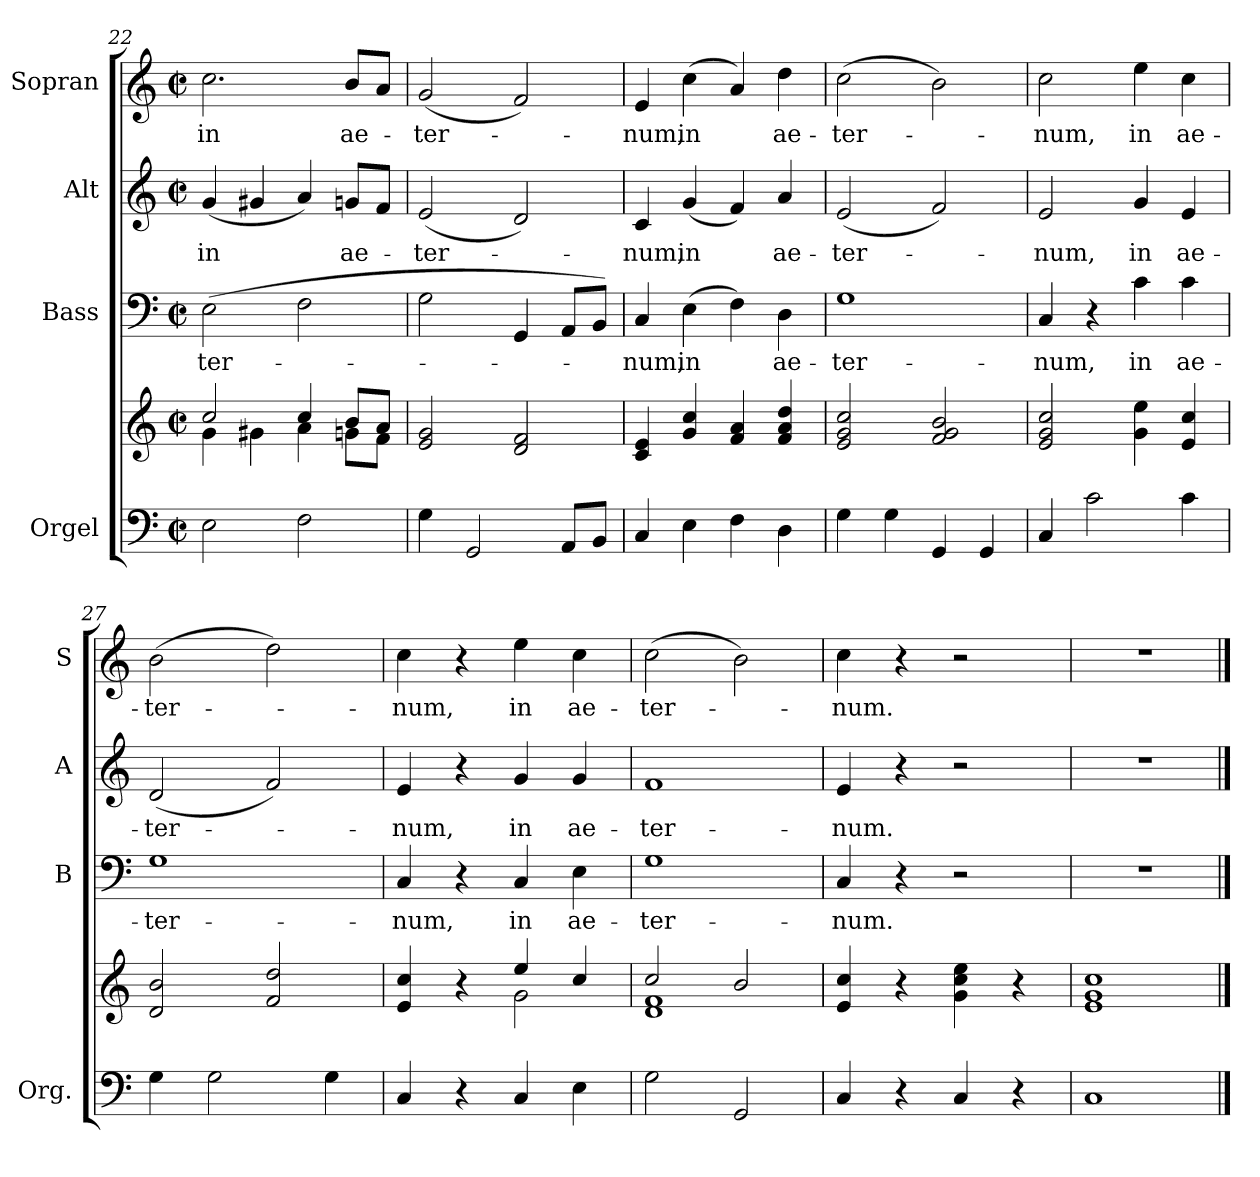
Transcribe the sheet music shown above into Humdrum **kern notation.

**kern	**kern	**kern	**text	**kern	**text	**kern	**text
*part4	*part4	*part3	*part3	*part2	*part2	*part1	*part1
*staff5	*staff4	*staff3	*staff3	*staff2	*staff2	*staff1	*staff1
*I"Orgel	*	*I"Bass	*	*I"Alt	*	*I"Sopran	*
*I'Org.	*	*I'B	*	*I'A	*	*I'S	*
*clefF4	*clefG2	*clefF4	*	*clefG2	*	*clefG2	*
*k[]	*k[]	*k[]	*	*k[]	*	*k[]	*
*C:	*C:	*C:	*	*C:	*	*C:	*
*M2/2	*M2/2	*M2/2	*	*M2/2	*	*M2/2	*
*met(c|)	*met(c|)	*met(c|)	*	*met(c|)	*	*met(c|)	*
=22	=22	=22	=22	=22	=22	=22	=22
*	*^	*	*	*	*	*	*
!	!	!	!	!LO:LY:b	!	!LO:LY:b	!	!LO:LY:b
2E\	2cc/	4g\	(>2E\	-ter-	(<4g/	in	2.cc\	in
.	.	4g#X\	.	.	4g#X/	.	.	.
2F\	4cc/	4a\	2F\	.	4a/)	.	.	.
!	!	!	!	!	!	!LO:LY:b	!	!LO:LY:b
.	8b/L	8gn\L	.	.	8gn/L	ae-	8b/L	ae-
.	8a/J	8f\J	.	.	8f/J	.	8a/J	.
=23	=23	=23	=23	=23	=23	=23	=23	=23
!	!	!	!	!	!	!LO:LY:b	!	!LO:LY:b
*	*v	*v	*	*	*	*	*	*
4G\	2e/ 2g/	2G\	.	(<2e/	-ter-	(<2g/	-ter-
2GG/	.	.	.	.	.	.	.
.	2d/ 2f/	4GG/	.	2d/)	.	2f/)	.
8AA/L	.	8AA/L	.	.	.	.	.
8BB/J	.	8BB/J)	.	.	.	.	.
=24	=24	=24	=24	=24	=24	=24	=24
!	!	!	!LO:LY:b	!	!LO:LY:b	!	!LO:LY:b
4C/	4c/ 4e/	4C/	-num,	4c/	-num,	4e/	-num,
!	!	!	!LO:LY:b	!	!LO:LY:b	!	!LO:LY:b
4E\	4g/ 4cc/	(>4E\	in	(<4g/	in	(>4cc\	in
4F\	4f/ 4a/	4F\)	.	4f/)	.	4a/)	.
!	!	!	!LO:LY:b	!	!LO:LY:b	!	!LO:LY:b
4D\	4f/ 4a/ 4dd/	4D\	ae-	4a/	ae-	4dd\	ae-
=25	=25	=25	=25	=25	=25	=25	=25
!	!	!	!LO:LY:b	!	!LO:LY:b	!	!LO:LY:b
4G\	2e/ 2g/ 2cc/	1G	-ter-	(<2e/	-ter-	(>2cc\	-ter-
4G\	.	.	.	.	.	.	.
4GG/	2f/ 2g/ 2b/	.	.	2f/)	.	2b\)	.
4GG/	.	.	.	.	.	.	.
!!LO:LB:g=z
=26	=26	=26	=26	=26	=26	=26	=26
!	!	!	!LO:LY:b	!	!LO:LY:b	!	!LO:LY:b
4C/	2e/ 2g/ 2cc/	4C/	-num,	2e/	-num,	2cc\	-num,
2c\	.	4r	.	.	.	.	.
!	!	!	!LO:LY:b	!	!LO:LY:b	!	!LO:LY:b
.	4g\ 4ee\	4c\	in	4g/	in	4ee\	in
!	!	!	!LO:LY:b	!	!LO:LY:b	!	!LO:LY:b
4c\	4e/ 4cc/	4c\	ae-	4e/	ae-	4cc\	ae-
=27	=27	=27	=27	=27	=27	=27	=27
!	!	!	!LO:LY:b	!	!LO:LY:b	!	!LO:LY:b
4G\	2d/ 2b/	1G	-ter-	(<2d/	-ter-	(>2b\	-ter-
2G\	.	.	.	.	.	.	.
.	2f/ 2dd/	.	.	2f/)	.	2dd\)	.
4G\	.	.	.	.	.	.	.
=28	=28	=28	=28	=28	=28	=28	=28
*	*^	*	*	*	*	*	*
!	!	!	!	!LO:LY:b	!	!LO:LY:b	!	!LO:LY:b
4C/	4e/ 4cc/	2ryy	4C/	-num,	4e/	-num,	4cc\	-num,
4r	4r	.	4r	.	4r	.	4r	.
!	!	!	!	!LO:LY:b	!	!LO:LY:b	!	!LO:LY:b
4C/	4ee/	2g\	4C/	in	4g/	in	4ee\	in
!	!	!	!	!LO:LY:b	!	!LO:LY:b	!	!LO:LY:b
4E\	4cc/	.	4E\	ae-	4g/	ae-	4cc\	ae-
=29	=29	=29	=29	=29	=29	=29	=29	=29
!	!	!	!	!LO:LY:b	!	!LO:LY:b	!	!LO:LY:b
2G\	2cc/	1d 1f	1G	-ter-	1f	-ter-	(>2cc\	-ter-
2GG/	2b/	.	.	.	.	.	2b\)	.
*	*v	*v	*	*	*	*	*	*
=30	=30	=30	=30	=30	=30	=30	=30
!	!	!	!LO:LY:b	!	!LO:LY:b	!	!LO:LY:b
4C/	4e/ 4cc/	4C/	-num.	4e/	-num.	4cc\	-num.
4r	4r	4r	.	4r	.	4r	.
4C/	4g\ 4cc\ 4ee\	2r	.	2r	.	2r	.
4r	4r	.	.	.	.	.	.
=31	=31	=31	=31	=31	=31	=31	=31
1C	1e 1g 1cc	1r	.	1r	.	1r	.
==	==	==	==	==	==	==	==
*-	*-	*-	*-	*-	*-	*-	*-
